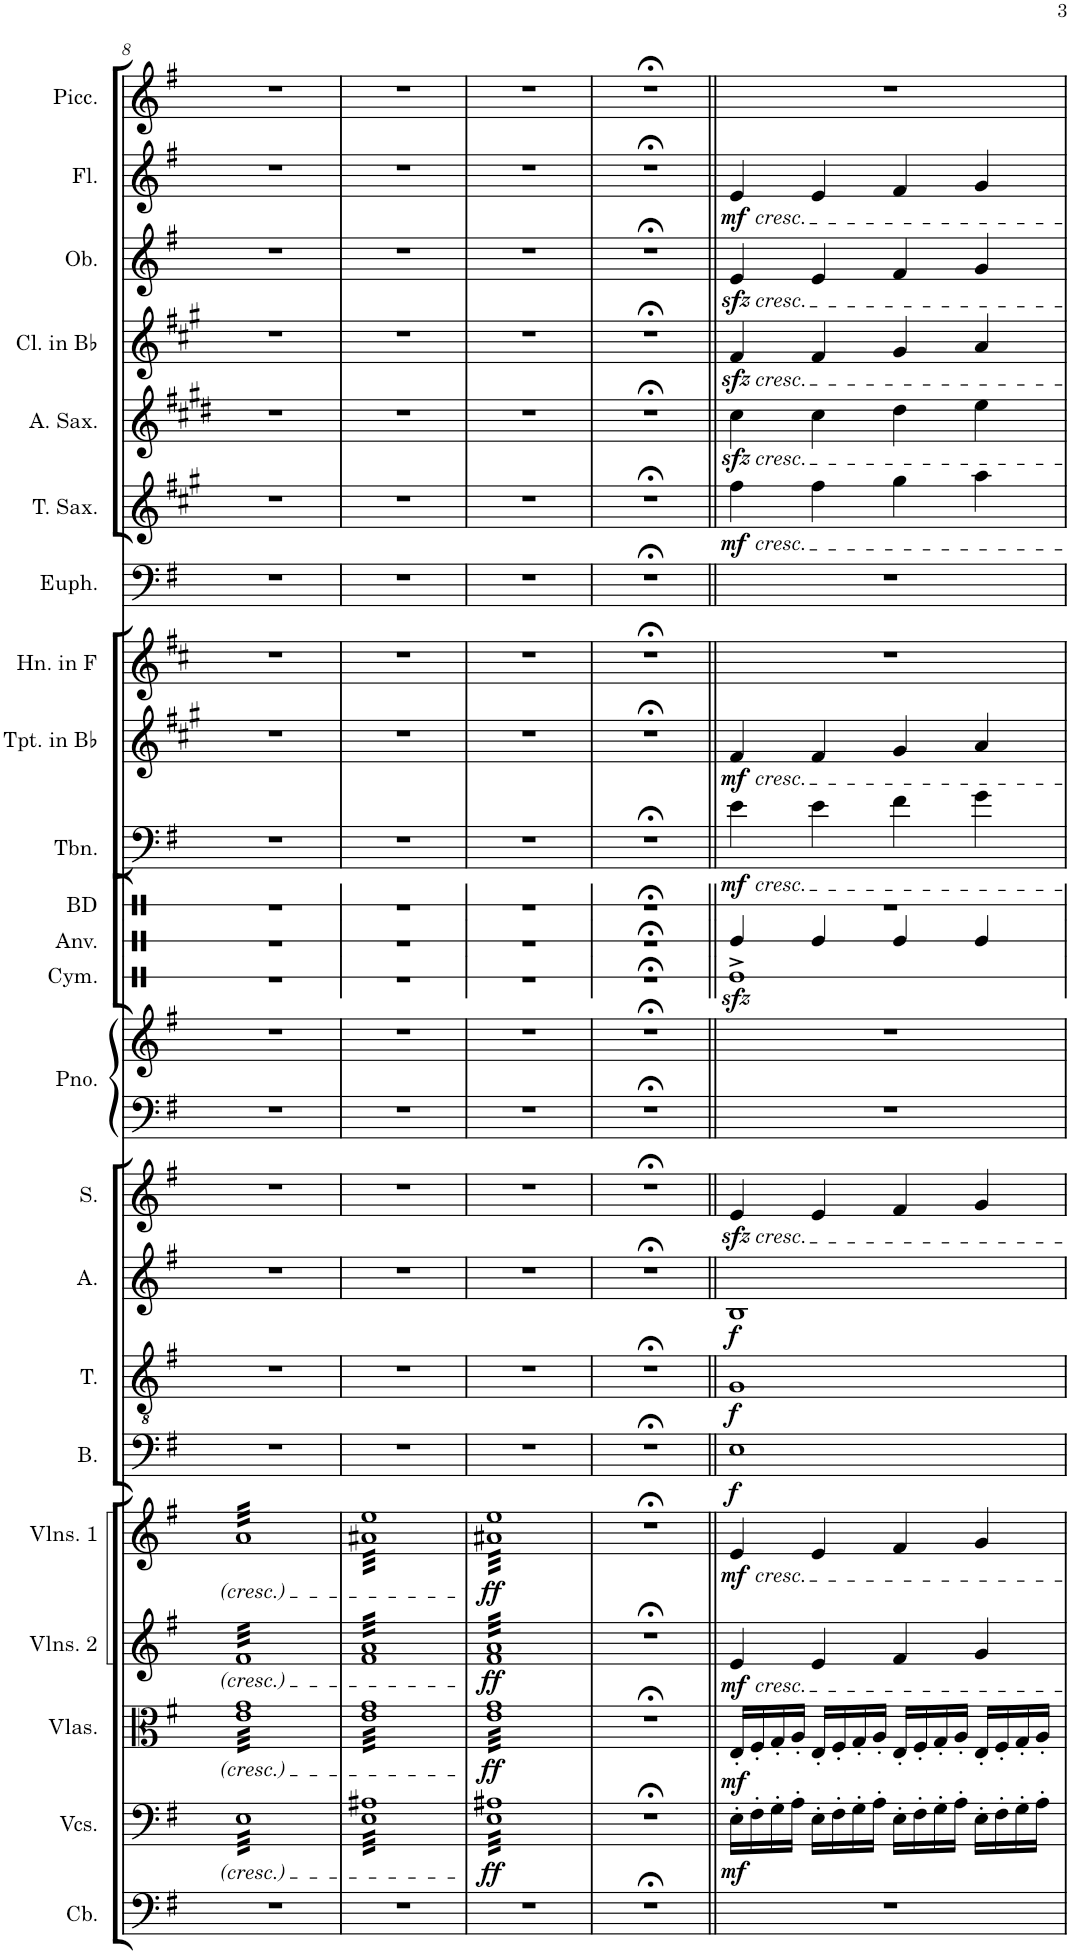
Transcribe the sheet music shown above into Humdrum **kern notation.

**kern	**kern	**dynam	**kern	**dynam	**kern	**dynam	**kern	**dynam	**kern	**dynam	**kern	**dynam	**kern	**dynam	**kern	**kern	**kern	**kern	**kern	**dynam	**kern	**dynam	**kern	**kern	**kern	**dynam	**kern	**kern	**kern	**kern	**dynam	**kern
*part21	*part20	*part20	*part19	*part19	*part18	*part18	*part17	*part17	*part16	*part16	*part15	*part15	*part14	*part14	*part13	*part12	*part12	*part11	*part10	*part10	*part9	*part9	*part8	*part7	*part6	*part6	*part5	*part4	*part3	*part2	*part2	*part1
*staff22	*staff21	*staff21	*staff20	*staff20	*staff19	*staff19	*staff18	*staff18	*staff17	*staff17	*staff16	*staff16	*staff15	*staff15	*staff14	*staff13	*staff12	*staff11	*staff10	*staff10	*staff9	*staff9	*staff8	*staff7	*staff6	*staff6	*staff5	*staff4	*staff3	*staff2	*staff2	*staff1
*I"Contrabass	*I"Violoncellos	*	*I"Violas	*	*I"Violins 2	*	*I"Violins 1	*	*I"Bass	*	*I"Tenor	*	*I"Alto	*	*I"Soprano	*I"Piano	*	*I"Bass Drum	*I"Trombone	*	*I"Trumpet in Bb	*	*I"Horn in F	*I"Euphonium	*I"Tenor Saxophone	*	*I"Alto Saxophone	*I"Clarinet in Bb	*I"Oboe	*I"Flute	*	*I"Piccolo
*I'Cb.	*I'Vcs.	*	*I'Vlas.	*	*I'Vlns. 2	*	*I'Vlns. 1	*	*I'B.	*	*I'T.	*	*I'A.	*	*I'S.	*I'Pno.	*	*I'BD	*I'Tbn.	*	*I'Tpt. in Bb	*	*I'Hn. in F	*I'Euph.	*I'T. Sax.	*	*I'A. Sax.	*I'Cl. in Bb	*I'Ob.	*I'Fl.	*	*I'Picc.
!!LO:PB:g=z
*clefF4	*clefF4	*	*clefC3	*	*clefG2	*	*clefG2	*	*clefF4	*	*clefGv2	*	*clefG2	*	*clefG2	*clefF4	*clefG2	*clefX	*clefF4	*	*clefG2	*	*clefG2	*clefF4	*clefG2	*	*clefG2	*clefG2	*clefG2	*clefG2	*	*clefG2
*Trd7c12	*	*	*	*	*	*	*	*	*	*	*	*	*	*	*	*	*	*	*	*	*Trd1c2	*	*Trd4c7	*	*Trd8c14	*	*Trd5c9	*Trd1c2	*	*	*	*Trd-7c-12
*k[f#]	*k[f#]	*	*k[f#]	*	*k[f#]	*	*k[f#]	*	*k[f#]	*	*k[f#]	*	*k[f#]	*	*k[f#]	*k[f#]	*k[f#]	*k[]	*k[f#]	*	*k[f#c#g#]	*	*k[f#c#]	*k[f#]	*k[f#c#g#]	*	*k[f#c#g#d#]	*k[f#c#g#]	*k[f#]	*k[f#]	*	*k[f#]
*M4/4	*M4/4	*	*M4/4	*	*M4/4	*	*M4/4	*	*M4/4	*	*M4/4	*	*M4/4	*	*M4/4	*M4/4	*M4/4	*M4/4	*M4/4	*	*M4/4	*	*M4/4	*M4/4	*M4/4	*	*M4/4	*M4/4	*M4/4	*M4/4	*	*M4/4
=8	=8	=8	=8	=8	=8	=8	=8	=8	=8	=8	=8	=8	=8	=8	=8	=8	=8	=8	=8	=8	=8	=8	=8	=8	=8	=8	=8	=8	=8	=8	=8	=8
*	*tremolo	*	*	*	*	*	*	*	*	*	*	*	*	*	*	*	*	*	*	*	*	*	*	*	*	*	*	*	*	*	*	*
*	*	*	*tremolo	*	*	*	*	*	*	*	*	*	*	*	*	*	*	*	*	*	*	*	*	*	*	*	*	*	*	*	*	*
*	*	*	*	*	*tremolo	*	*	*	*	*	*	*	*	*	*	*	*	*	*	*	*	*	*	*	*	*	*	*	*	*	*	*
*	*	*	*	*	*	*	*tremolo	*	*	*	*	*	*	*	*	*	*	*	*	*	*	*	*	*	*	*	*	*	*	*	*	*
1r	32ELLL	.	32e 32gLLL	.	32f#LLL	.	32aLLL	.	1r	.	1r	.	1r	.	1r	1r	1r	1r	1r	.	1r	.	1r	1r	1r	.	1r	1r	1r	1r	.	1r
.	32E	.	32e 32g	.	32f#	.	32a	.	.	.	.	.	.	.	.	.	.	.	.	.	.	.	.	.	.	.	.	.	.	.	.	.
.	32E	.	32e 32g	.	32f#	.	32a	.	.	.	.	.	.	.	.	.	.	.	.	.	.	.	.	.	.	.	.	.	.	.	.	.
.	32E	.	32e 32g	.	32f#	.	32a	.	.	.	.	.	.	.	.	.	.	.	.	.	.	.	.	.	.	.	.	.	.	.	.	.
.	32E	.	32e 32g	.	32f#	.	32a	.	.	.	.	.	.	.	.	.	.	.	.	.	.	.	.	.	.	.	.	.	.	.	.	.
.	32E	.	32e 32g	.	32f#	.	32a	.	.	.	.	.	.	.	.	.	.	.	.	.	.	.	.	.	.	.	.	.	.	.	.	.
.	32E	.	32e 32g	.	32f#	.	32a	.	.	.	.	.	.	.	.	.	.	.	.	.	.	.	.	.	.	.	.	.	.	.	.	.
.	32E	.	32e 32g	.	32f#	.	32a	.	.	.	.	.	.	.	.	.	.	.	.	.	.	.	.	.	.	.	.	.	.	.	.	.
.	32E	.	32e 32g	.	32f#	.	32a	.	.	.	.	.	.	.	.	.	.	.	.	.	.	.	.	.	.	.	.	.	.	.	.	.
.	32E	.	32e 32g	.	32f#	.	32a	.	.	.	.	.	.	.	.	.	.	.	.	.	.	.	.	.	.	.	.	.	.	.	.	.
.	32E	.	32e 32g	.	32f#	.	32a	.	.	.	.	.	.	.	.	.	.	.	.	.	.	.	.	.	.	.	.	.	.	.	.	.
.	32E	.	32e 32g	.	32f#	.	32a	.	.	.	.	.	.	.	.	.	.	.	.	.	.	.	.	.	.	.	.	.	.	.	.	.
.	32E	.	32e 32g	.	32f#	.	32a	.	.	.	.	.	.	.	.	.	.	.	.	.	.	.	.	.	.	.	.	.	.	.	.	.
.	32E	.	32e 32g	.	32f#	.	32a	.	.	.	.	.	.	.	.	.	.	.	.	.	.	.	.	.	.	.	.	.	.	.	.	.
.	32E	.	32e 32g	.	32f#	.	32a	.	.	.	.	.	.	.	.	.	.	.	.	.	.	.	.	.	.	.	.	.	.	.	.	.
.	32E	.	32e 32g	.	32f#	.	32a	.	.	.	.	.	.	.	.	.	.	.	.	.	.	.	.	.	.	.	.	.	.	.	.	.
.	32E	.	32e 32g	.	32f#	.	32a	.	.	.	.	.	.	.	.	.	.	.	.	.	.	.	.	.	.	.	.	.	.	.	.	.
.	32E	.	32e 32g	.	32f#	.	32a	.	.	.	.	.	.	.	.	.	.	.	.	.	.	.	.	.	.	.	.	.	.	.	.	.
.	32E	.	32e 32g	.	32f#	.	32a	.	.	.	.	.	.	.	.	.	.	.	.	.	.	.	.	.	.	.	.	.	.	.	.	.
.	32E	.	32e 32g	.	32f#	.	32a	.	.	.	.	.	.	.	.	.	.	.	.	.	.	.	.	.	.	.	.	.	.	.	.	.
.	32E	.	32e 32g	.	32f#	.	32a	.	.	.	.	.	.	.	.	.	.	.	.	.	.	.	.	.	.	.	.	.	.	.	.	.
.	32E	.	32e 32g	.	32f#	.	32a	.	.	.	.	.	.	.	.	.	.	.	.	.	.	.	.	.	.	.	.	.	.	.	.	.
.	32E	.	32e 32g	.	32f#	.	32a	.	.	.	.	.	.	.	.	.	.	.	.	.	.	.	.	.	.	.	.	.	.	.	.	.
.	32E	.	32e 32g	.	32f#	.	32a	.	.	.	.	.	.	.	.	.	.	.	.	.	.	.	.	.	.	.	.	.	.	.	.	.
.	32E	.	32e 32g	.	32f#	.	32a	.	.	.	.	.	.	.	.	.	.	.	.	.	.	.	.	.	.	.	.	.	.	.	.	.
.	32E	.	32e 32g	.	32f#	.	32a	.	.	.	.	.	.	.	.	.	.	.	.	.	.	.	.	.	.	.	.	.	.	.	.	.
.	32E	.	32e 32g	.	32f#	.	32a	.	.	.	.	.	.	.	.	.	.	.	.	.	.	.	.	.	.	.	.	.	.	.	.	.
.	32E	.	32e 32g	.	32f#	.	32a	.	.	.	.	.	.	.	.	.	.	.	.	.	.	.	.	.	.	.	.	.	.	.	.	.
.	32E	.	32e 32g	.	32f#	.	32a	.	.	.	.	.	.	.	.	.	.	.	.	.	.	.	.	.	.	.	.	.	.	.	.	.
.	32E	.	32e 32g	.	32f#	.	32a	.	.	.	.	.	.	.	.	.	.	.	.	.	.	.	.	.	.	.	.	.	.	.	.	.
.	32E	.	32e 32g	.	32f#	.	32a	.	.	.	.	.	.	.	.	.	.	.	.	.	.	.	.	.	.	.	.	.	.	.	.	.
.	32EJJJ	.	32e 32gJJJ	.	32f#JJJ	.	32aJJJ	.	.	.	.	.	.	.	.	.	.	.	.	.	.	.	.	.	.	.	.	.	.	.	.	.
=9	=9	=9	=9	=9	=9	=9	=9	=9	=9	=9	=9	=9	=9	=9	=9	=9	=9	=9	=9	=9	=9	=9	=9	=9	=9	=9	=9	=9	=9	=9	=9	=9
1r	32E 32A#XLLL	.	32e 32gLLL	.	32f# 32aLLL	.	32a#X 32eeLLL	.	1r	.	1r	.	1r	.	1r	1r	1r	1r	1r	.	1r	.	1r	1r	1r	.	1r	1r	1r	1r	.	1r
.	32E 32A#X	.	32e 32g	.	32f# 32a	.	32a#X 32ee	.	.	.	.	.	.	.	.	.	.	.	.	.	.	.	.	.	.	.	.	.	.	.	.	.
.	32E 32A#X	.	32e 32g	.	32f# 32a	.	32a#X 32ee	.	.	.	.	.	.	.	.	.	.	.	.	.	.	.	.	.	.	.	.	.	.	.	.	.
.	32E 32A#X	.	32e 32g	.	32f# 32a	.	32a#X 32ee	.	.	.	.	.	.	.	.	.	.	.	.	.	.	.	.	.	.	.	.	.	.	.	.	.
.	32E 32A#X	.	32e 32g	.	32f# 32a	.	32a#X 32ee	.	.	.	.	.	.	.	.	.	.	.	.	.	.	.	.	.	.	.	.	.	.	.	.	.
.	32E 32A#X	.	32e 32g	.	32f# 32a	.	32a#X 32ee	.	.	.	.	.	.	.	.	.	.	.	.	.	.	.	.	.	.	.	.	.	.	.	.	.
.	32E 32A#X	.	32e 32g	.	32f# 32a	.	32a#X 32ee	.	.	.	.	.	.	.	.	.	.	.	.	.	.	.	.	.	.	.	.	.	.	.	.	.
.	32E 32A#X	.	32e 32g	.	32f# 32a	.	32a#X 32ee	.	.	.	.	.	.	.	.	.	.	.	.	.	.	.	.	.	.	.	.	.	.	.	.	.
.	32E 32A#X	.	32e 32g	.	32f# 32a	.	32a#X 32ee	.	.	.	.	.	.	.	.	.	.	.	.	.	.	.	.	.	.	.	.	.	.	.	.	.
.	32E 32A#X	.	32e 32g	.	32f# 32a	.	32a#X 32ee	.	.	.	.	.	.	.	.	.	.	.	.	.	.	.	.	.	.	.	.	.	.	.	.	.
.	32E 32A#X	.	32e 32g	.	32f# 32a	.	32a#X 32ee	.	.	.	.	.	.	.	.	.	.	.	.	.	.	.	.	.	.	.	.	.	.	.	.	.
.	32E 32A#X	.	32e 32g	.	32f# 32a	.	32a#X 32ee	.	.	.	.	.	.	.	.	.	.	.	.	.	.	.	.	.	.	.	.	.	.	.	.	.
.	32E 32A#X	.	32e 32g	.	32f# 32a	.	32a#X 32ee	.	.	.	.	.	.	.	.	.	.	.	.	.	.	.	.	.	.	.	.	.	.	.	.	.
.	32E 32A#X	.	32e 32g	.	32f# 32a	.	32a#X 32ee	.	.	.	.	.	.	.	.	.	.	.	.	.	.	.	.	.	.	.	.	.	.	.	.	.
.	32E 32A#X	.	32e 32g	.	32f# 32a	.	32a#X 32ee	.	.	.	.	.	.	.	.	.	.	.	.	.	.	.	.	.	.	.	.	.	.	.	.	.
.	32E 32A#X	.	32e 32g	.	32f# 32a	.	32a#X 32ee	.	.	.	.	.	.	.	.	.	.	.	.	.	.	.	.	.	.	.	.	.	.	.	.	.
.	32E 32A#X	.	32e 32g	.	32f# 32a	.	32a#X 32ee	.	.	.	.	.	.	.	.	.	.	.	.	.	.	.	.	.	.	.	.	.	.	.	.	.
.	32E 32A#X	.	32e 32g	.	32f# 32a	.	32a#X 32ee	.	.	.	.	.	.	.	.	.	.	.	.	.	.	.	.	.	.	.	.	.	.	.	.	.
.	32E 32A#X	.	32e 32g	.	32f# 32a	.	32a#X 32ee	.	.	.	.	.	.	.	.	.	.	.	.	.	.	.	.	.	.	.	.	.	.	.	.	.
.	32E 32A#X	.	32e 32g	.	32f# 32a	.	32a#X 32ee	.	.	.	.	.	.	.	.	.	.	.	.	.	.	.	.	.	.	.	.	.	.	.	.	.
.	32E 32A#X	.	32e 32g	.	32f# 32a	.	32a#X 32ee	.	.	.	.	.	.	.	.	.	.	.	.	.	.	.	.	.	.	.	.	.	.	.	.	.
.	32E 32A#X	.	32e 32g	.	32f# 32a	.	32a#X 32ee	.	.	.	.	.	.	.	.	.	.	.	.	.	.	.	.	.	.	.	.	.	.	.	.	.
.	32E 32A#X	.	32e 32g	.	32f# 32a	.	32a#X 32ee	.	.	.	.	.	.	.	.	.	.	.	.	.	.	.	.	.	.	.	.	.	.	.	.	.
.	32E 32A#X	.	32e 32g	.	32f# 32a	.	32a#X 32ee	.	.	.	.	.	.	.	.	.	.	.	.	.	.	.	.	.	.	.	.	.	.	.	.	.
.	32E 32A#X	.	32e 32g	.	32f# 32a	.	32a#X 32ee	.	.	.	.	.	.	.	.	.	.	.	.	.	.	.	.	.	.	.	.	.	.	.	.	.
.	32E 32A#X	.	32e 32g	.	32f# 32a	.	32a#X 32ee	.	.	.	.	.	.	.	.	.	.	.	.	.	.	.	.	.	.	.	.	.	.	.	.	.
.	32E 32A#X	.	32e 32g	.	32f# 32a	.	32a#X 32ee	.	.	.	.	.	.	.	.	.	.	.	.	.	.	.	.	.	.	.	.	.	.	.	.	.
.	32E 32A#X	.	32e 32g	.	32f# 32a	.	32a#X 32ee	.	.	.	.	.	.	.	.	.	.	.	.	.	.	.	.	.	.	.	.	.	.	.	.	.
.	32E 32A#X	.	32e 32g	.	32f# 32a	.	32a#X 32ee	.	.	.	.	.	.	.	.	.	.	.	.	.	.	.	.	.	.	.	.	.	.	.	.	.
.	32E 32A#X	.	32e 32g	.	32f# 32a	.	32a#X 32ee	.	.	.	.	.	.	.	.	.	.	.	.	.	.	.	.	.	.	.	.	.	.	.	.	.
.	32E 32A#X	.	32e 32g	.	32f# 32a	.	32a#X 32ee	.	.	.	.	.	.	.	.	.	.	.	.	.	.	.	.	.	.	.	.	.	.	.	.	.
.	32E 32A#XJJJ	.	32e 32gJJJ	.	32f# 32aJJJ	.	32a#X 32eeJJJ	.	.	.	.	.	.	.	.	.	.	.	.	.	.	.	.	.	.	.	.	.	.	.	.	.
=10	=10	=10	=10	=10	=10	=10	=10	=10	=10	=10	=10	=10	=10	=10	=10	=10	=10	=10	=10	=10	=10	=10	=10	=10	=10	=10	=10	=10	=10	=10	=10	=10
!	!	!LO:DY:b	!	!LO:DY:b	!	!LO:DY:b	!	!LO:DY:b	!	!	!	!	!	!	!	!	!	!	!	!	!	!	!	!	!	!	!	!	!	!	!	!
1r	32E 32A#XLLL	ff	32e 32gLLL	ff	32f# 32aLLL	ff	32a#X 32eeLLL	ff	1r	.	1r	.	1r	.	1r	1r	1r	1r	1r	.	1r	.	1r	1r	1r	.	1r	1r	1r	1r	.	1r
.	32E 32A#X	.	32e 32g	.	32f# 32a	.	32a#X 32ee	.	.	.	.	.	.	.	.	.	.	.	.	.	.	.	.	.	.	.	.	.	.	.	.	.
.	32E 32A#X	.	32e 32g	.	32f# 32a	.	32a#X 32ee	.	.	.	.	.	.	.	.	.	.	.	.	.	.	.	.	.	.	.	.	.	.	.	.	.
.	32E 32A#X	.	32e 32g	.	32f# 32a	.	32a#X 32ee	.	.	.	.	.	.	.	.	.	.	.	.	.	.	.	.	.	.	.	.	.	.	.	.	.
.	32E 32A#X	.	32e 32g	.	32f# 32a	.	32a#X 32ee	.	.	.	.	.	.	.	.	.	.	.	.	.	.	.	.	.	.	.	.	.	.	.	.	.
.	32E 32A#X	.	32e 32g	.	32f# 32a	.	32a#X 32ee	.	.	.	.	.	.	.	.	.	.	.	.	.	.	.	.	.	.	.	.	.	.	.	.	.
.	32E 32A#X	.	32e 32g	.	32f# 32a	.	32a#X 32ee	.	.	.	.	.	.	.	.	.	.	.	.	.	.	.	.	.	.	.	.	.	.	.	.	.
.	32E 32A#X	.	32e 32g	.	32f# 32a	.	32a#X 32ee	.	.	.	.	.	.	.	.	.	.	.	.	.	.	.	.	.	.	.	.	.	.	.	.	.
.	32E 32A#X	.	32e 32g	.	32f# 32a	.	32a#X 32ee	.	.	.	.	.	.	.	.	.	.	.	.	.	.	.	.	.	.	.	.	.	.	.	.	.
.	32E 32A#X	.	32e 32g	.	32f# 32a	.	32a#X 32ee	.	.	.	.	.	.	.	.	.	.	.	.	.	.	.	.	.	.	.	.	.	.	.	.	.
.	32E 32A#X	.	32e 32g	.	32f# 32a	.	32a#X 32ee	.	.	.	.	.	.	.	.	.	.	.	.	.	.	.	.	.	.	.	.	.	.	.	.	.
.	32E 32A#X	.	32e 32g	.	32f# 32a	.	32a#X 32ee	.	.	.	.	.	.	.	.	.	.	.	.	.	.	.	.	.	.	.	.	.	.	.	.	.
.	32E 32A#X	.	32e 32g	.	32f# 32a	.	32a#X 32ee	.	.	.	.	.	.	.	.	.	.	.	.	.	.	.	.	.	.	.	.	.	.	.	.	.
.	32E 32A#X	.	32e 32g	.	32f# 32a	.	32a#X 32ee	.	.	.	.	.	.	.	.	.	.	.	.	.	.	.	.	.	.	.	.	.	.	.	.	.
.	32E 32A#X	.	32e 32g	.	32f# 32a	.	32a#X 32ee	.	.	.	.	.	.	.	.	.	.	.	.	.	.	.	.	.	.	.	.	.	.	.	.	.
.	32E 32A#X	.	32e 32g	.	32f# 32a	.	32a#X 32ee	.	.	.	.	.	.	.	.	.	.	.	.	.	.	.	.	.	.	.	.	.	.	.	.	.
.	32E 32A#X	.	32e 32g	.	32f# 32a	.	32a#X 32ee	.	.	.	.	.	.	.	.	.	.	.	.	.	.	.	.	.	.	.	.	.	.	.	.	.
.	32E 32A#X	.	32e 32g	.	32f# 32a	.	32a#X 32ee	.	.	.	.	.	.	.	.	.	.	.	.	.	.	.	.	.	.	.	.	.	.	.	.	.
.	32E 32A#X	.	32e 32g	.	32f# 32a	.	32a#X 32ee	.	.	.	.	.	.	.	.	.	.	.	.	.	.	.	.	.	.	.	.	.	.	.	.	.
.	32E 32A#X	.	32e 32g	.	32f# 32a	.	32a#X 32ee	.	.	.	.	.	.	.	.	.	.	.	.	.	.	.	.	.	.	.	.	.	.	.	.	.
.	32E 32A#X	.	32e 32g	.	32f# 32a	.	32a#X 32ee	.	.	.	.	.	.	.	.	.	.	.	.	.	.	.	.	.	.	.	.	.	.	.	.	.
.	32E 32A#X	.	32e 32g	.	32f# 32a	.	32a#X 32ee	.	.	.	.	.	.	.	.	.	.	.	.	.	.	.	.	.	.	.	.	.	.	.	.	.
.	32E 32A#X	.	32e 32g	.	32f# 32a	.	32a#X 32ee	.	.	.	.	.	.	.	.	.	.	.	.	.	.	.	.	.	.	.	.	.	.	.	.	.
.	32E 32A#X	.	32e 32g	.	32f# 32a	.	32a#X 32ee	.	.	.	.	.	.	.	.	.	.	.	.	.	.	.	.	.	.	.	.	.	.	.	.	.
.	32E 32A#X	.	32e 32g	.	32f# 32a	.	32a#X 32ee	.	.	.	.	.	.	.	.	.	.	.	.	.	.	.	.	.	.	.	.	.	.	.	.	.
.	32E 32A#X	.	32e 32g	.	32f# 32a	.	32a#X 32ee	.	.	.	.	.	.	.	.	.	.	.	.	.	.	.	.	.	.	.	.	.	.	.	.	.
.	32E 32A#X	.	32e 32g	.	32f# 32a	.	32a#X 32ee	.	.	.	.	.	.	.	.	.	.	.	.	.	.	.	.	.	.	.	.	.	.	.	.	.
.	32E 32A#X	.	32e 32g	.	32f# 32a	.	32a#X 32ee	.	.	.	.	.	.	.	.	.	.	.	.	.	.	.	.	.	.	.	.	.	.	.	.	.
.	32E 32A#X	.	32e 32g	.	32f# 32a	.	32a#X 32ee	.	.	.	.	.	.	.	.	.	.	.	.	.	.	.	.	.	.	.	.	.	.	.	.	.
.	32E 32A#X	.	32e 32g	.	32f# 32a	.	32a#X 32ee	.	.	.	.	.	.	.	.	.	.	.	.	.	.	.	.	.	.	.	.	.	.	.	.	.
.	32E 32A#X	.	32e 32g	.	32f# 32a	.	32a#X 32ee	.	.	.	.	.	.	.	.	.	.	.	.	.	.	.	.	.	.	.	.	.	.	.	.	.
.	32E 32A#XJJJ	.	32e 32gJJJ	.	32f# 32aJJJ	.	32a#X 32eeJJJ	.	.	.	.	.	.	.	.	.	.	.	.	.	.	.	.	.	.	.	.	.	.	.	.	.
*	*	*	*	*	*	*	*Xtremolo	*	*	*	*	*	*	*	*	*	*	*	*	*	*	*	*	*	*	*	*	*	*	*	*	*
*	*	*	*	*	*Xtremolo	*	*	*	*	*	*	*	*	*	*	*	*	*	*	*	*	*	*	*	*	*	*	*	*	*	*	*
*	*	*	*Xtremolo	*	*	*	*	*	*	*	*	*	*	*	*	*	*	*	*	*	*	*	*	*	*	*	*	*	*	*	*	*
*	*Xtremolo	*	*	*	*	*	*	*	*	*	*	*	*	*	*	*	*	*	*	*	*	*	*	*	*	*	*	*	*	*	*	*
=11	=11	=11	=11	=11	=11	=11	=11	=11	=11	=11	=11	=11	=11	=11	=11	=11	=11	=11	=11	=11	=11	=11	=11	=11	=11	=11	=11	=11	=11	=11	=11	=11
1r;<	1r;<	.	1r;<	.	1r;<	.	1r;<	.	1r;<	.	1r;<	.	1r;<	.	1r;<	1r;<	1r;<	1r;<	1r;<	.	1r;<	.	1r;<	1r;<	1r;<	.	1r;<	1r;<	1r;<	1r;<	.	1r;<
=12||	=12||	=12||	=12||	=12||	=12||	=12||	=12||	=12||	=12||	=12||	=12||	=12||	=12||	=12||	=12||	=12||	=12||	=12||	=12||	=12||	=12||	=12||	=12||	=12||	=12||	=12||	=12||	=12||	=12||	=12||	=12||	=12||
!	!	!	!	!	!	!	!	!	!	!	!	!	!	!	!	!	!	!	!	!	!	!	!	!	!	!	!	!	!	!LO:TX:b:i:t=cresc.	!	!
!	!	!	!	!	!	!	!	!	!	!	!	!	!	!	!	!	!	!	!	!	!	!	!	!	!	!	!	!	!LO:TX:b:i:t=cresc.	!	!	!
!	!	!	!	!	!	!	!	!	!	!	!	!	!	!	!	!	!	!	!	!	!	!	!	!	!	!	!	!LO:TX:b:i:t=cresc.	!	!	!	!
!	!	!	!	!	!	!	!	!	!	!	!	!	!	!	!	!	!	!	!	!	!	!	!	!	!	!	!LO:TX:b:i:t=cresc.	!	!	!	!	!
!	!	!	!	!	!	!	!	!	!	!	!	!	!	!	!	!	!	!	!	!	!	!	!	!	!LO:TX:b:i:t=cresc.	!	!	!	!	!	!	!
!	!	!	!	!	!	!	!	!	!	!	!	!	!	!	!	!	!	!	!	!	!LO:TX:b:i:t=cresc.	!	!	!	!	!	!	!	!	!	!	!
!	!	!	!	!	!	!	!	!	!	!	!	!	!	!	!	!	!	!	!LO:TX:b:i:t=cresc.	!	!	!	!	!	!	!	!	!	!	!	!	!
!	!	!	!	!	!	!	!	!	!	!	!	!	!	!	!LO:TX:b:i:t=cresc.	!	!	!	!	!	!	!	!	!	!	!	!	!	!	!	!	!
!	!	!	!	!	!	!	!LO:TX:b:i:t=cresc.	!	!	!	!	!	!	!	!	!	!	!	!	!	!	!	!	!	!	!	!	!	!	!	!	!
!	!	!	!	!	!LO:TX:b:i:t=cresc.	!	!	!	!	!	!	!	!	!	!	!	!	!	!	!	!	!	!	!	!	!	!	!	!	!	!	!
!	!	!LO:DY:b	!	!LO:DY:b	!	!LO:DY:b	!	!LO:DY:b	!	!LO:DY:b	!	!LO:DY:b	!	!LO:DY:b	!	!	!	!	!	!LO:DY:b	!	!LO:DY:b	!	!	!	!LO:DY:b	!	!	!	!	!LO:DY:b	!
1r	16E'\LL	mf	16E'/LL	mf	4e/	mf	4e/	mf	1E	f	1G	f	1B	f	4ezz</	1r	1r	1r	4e\	mf	4f#/	mf	1r	1r	4ff#\	mf	4cc#zz<\	4f#zz</	4ezz</	4e/	mf	1r
.	16F#'\	.	16F#'/	.	.	.	.	.	.	.	.	.	.	.	.	.	.	.	.	.	.	.	.	.	.	.	.	.	.	.	.	.
.	16G'\	.	16G'/	.	.	.	.	.	.	.	.	.	.	.	.	.	.	.	.	.	.	.	.	.	.	.	.	.	.	.	.	.
.	16A'\JJ	.	16A'/JJ	.	.	.	.	.	.	.	.	.	.	.	.	.	.	.	.	.	.	.	.	.	.	.	.	.	.	.	.	.
.	16E'\LL	.	16E'/LL	.	4e/	.	4e/	.	.	.	.	.	.	.	4e/	.	.	.	4e\	.	4f#/	.	.	.	4ff#\	.	4cc#\	4f#/	4e/	4e/	.	.
.	16F#'\	.	16F#'/	.	.	.	.	.	.	.	.	.	.	.	.	.	.	.	.	.	.	.	.	.	.	.	.	.	.	.	.	.
.	16G'\	.	16G'/	.	.	.	.	.	.	.	.	.	.	.	.	.	.	.	.	.	.	.	.	.	.	.	.	.	.	.	.	.
.	16A'\JJ	.	16A'/JJ	.	.	.	.	.	.	.	.	.	.	.	.	.	.	.	.	.	.	.	.	.	.	.	.	.	.	.	.	.
.	16E'\LL	.	16E'/LL	.	4f#/	.	4f#/	.	.	.	.	.	.	.	4f#/	.	.	.	4f#\	.	4g#/	.	.	.	4gg#\	.	4dd#\	4g#/	4f#/	4f#/	.	.
.	16F#'\	.	16F#'/	.	.	.	.	.	.	.	.	.	.	.	.	.	.	.	.	.	.	.	.	.	.	.	.	.	.	.	.	.
.	16G'\	.	16G'/	.	.	.	.	.	.	.	.	.	.	.	.	.	.	.	.	.	.	.	.	.	.	.	.	.	.	.	.	.
.	16A'\JJ	.	16A'/JJ	.	.	.	.	.	.	.	.	.	.	.	.	.	.	.	.	.	.	.	.	.	.	.	.	.	.	.	.	.
.	16E'\LL	.	16E'/LL	.	4g/	.	4g/	.	.	.	.	.	.	.	4g/	.	.	.	4g\	.	4a/	.	.	.	4aa\	.	4ee\	4a/	4g/	4g/	.	.
.	16F#'\	.	16F#'/	.	.	.	.	.	.	.	.	.	.	.	.	.	.	.	.	.	.	.	.	.	.	.	.	.	.	.	.	.
.	16G'\	.	16G'/	.	.	.	.	.	.	.	.	.	.	.	.	.	.	.	.	.	.	.	.	.	.	.	.	.	.	.	.	.
.	16A'\JJ	.	16A'/JJ	.	.	.	.	.	.	.	.	.	.	.	.	.	.	.	.	.	.	.	.	.	.	.	.	.	.	.	.	.
=	=	=	=	=	=	=	=	=	=	=	=	=	=	=	=	=	=	=	=	=	=	=	=	=	=	=	=	=	=	=	=	=
*-	*-	*-	*-	*-	*-	*-	*-	*-	*-	*-	*-	*-	*-	*-	*-	*-	*-	*-	*-	*-	*-	*-	*-	*-	*-	*-	*-	*-	*-	*-	*-	*-
